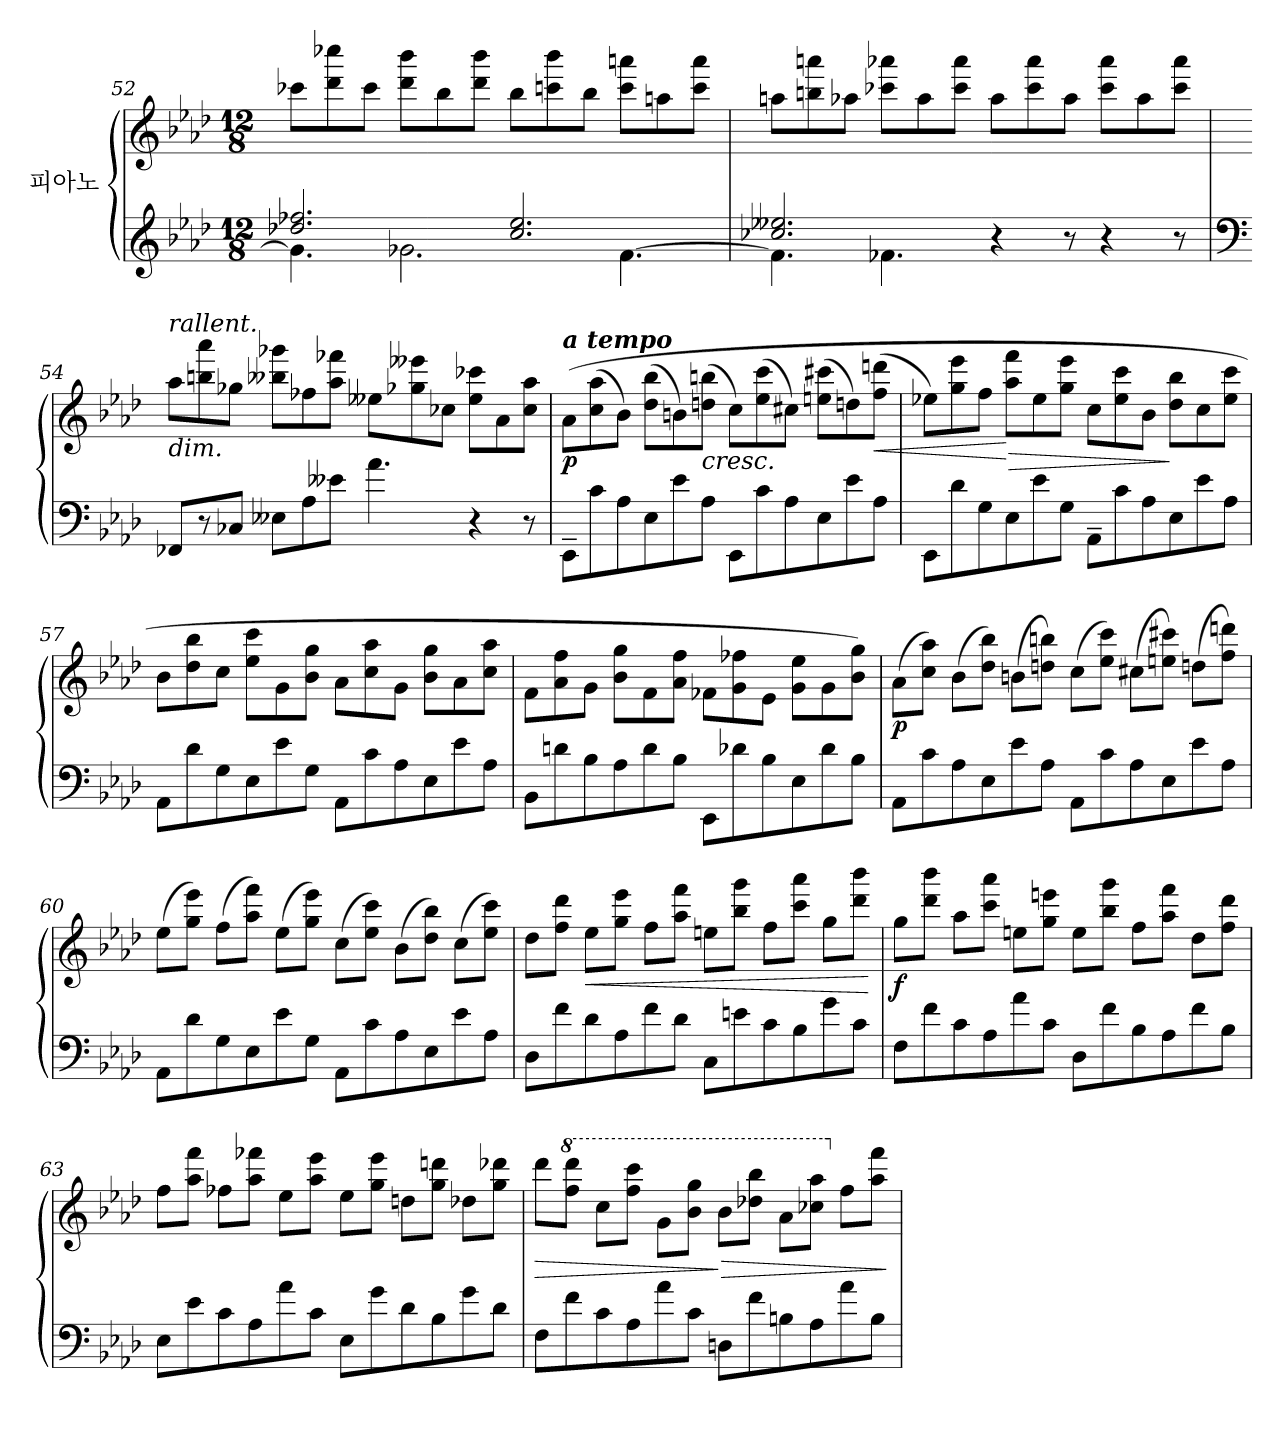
**kern	**kern	**dynam
*part1	*part1	*part1
*staff2	*staff1	*staff1/2
*I"피아노	*	*
!!LO:LB:g=z
*clefG2	*clefG2	*
*k[b-e-a-d-]	*k[b-e-a-d-]	*
*M12/8	*M12/8	*
=52	=52	=52
*^	*	*
4.g\]	2.dd-X/ 2.ff-X/	8ccc-X\L	.
.	.	8ddd-\ 8cccc-X\	.
.	.	8ccc-\J	.
2.g-X\	.	8ddd-\ 8bbb-\L	.
.	.	8bb-\	.
.	.	8ddd-\ 8bbb-\J	.
.	2.cc/ 2.ee-/	8bb-\L	.
.	.	8cccn\ 8bbb-\	.
.	.	8bb-\J	.
[4.f\	.	8ccc\ 8aaan\L	.
.	.	8aan\	.
.	.	8ccc\ 8aaa\J	.
=53	=53	=53	=53
4.f\]	2.cc-X/ 2.ee--X/	8aan\L	.
.	.	8bbn\ 8aaan\	.
.	.	8aa-X\J	.
4.f-X\	.	8ccc-X\ 8aaa-X\L	.
.	.	8aa-\	.
.	.	8ccc-\ 8aaa-\J	.
4r	2.ryy	8aa-\L	.
.	.	8ccc-\ 8aaa-\	.
8r	.	8aa-\J	.
4r	.	8ccc-\ 8aaa-\L	.
.	.	8aa-\	.
8r	.	8ccc-\ 8aaa-\J	.
*v	*v	*	*
!!LO:LB:g=z
=54	=54	=54
*clefF4	*	*
!	!LO:TX:a:i:t=rallent.	!
!	!LO:TX:b:i:t=dim.	!
8FF-X/L	8aa-\L	.
8r	8bbn\ 8aaa-\	.
8C-X/J	8gg-X\J	.
8E--X\L	8bb--X\ 8ggg-X\L	.
8A-\	8ff-X\	.
8e--X\J	8aa-\ 8fff-X\J	.
4.a-\	8ee--X\L	.
.	8gg-X\ 8eee--X\	.
.	8cc-X\J	.
4r	8ee--\ 8ccc-X\L	.
.	8a-\	.
8r	8cc-\ 8aa-\J	.
!!LO:LB:g=z
=55	=55	=55
*	*MM260	*
!	!LO:TX:a:Bi:t=a tempo	!
!	!	!LO:DY:b
8EE-~\L	(>8a-\L	p
8c\	(>8cc\ 8aa-\	.
8A-\	8b-\J)	.
8E-\	(>8dd-\ 8bb-\L	.
8e-\	8bn\)	.
!	!LO:TX:b:i:t=cresc.	!
8A-\J	(>8ddn\ 8bbn\J	.
8EE-\L	8cc\L)	.
8c\	(>8ee-\ 8ccc\	.
8A-\	8cc#X\J)	.
8E-\	(>8een\ 8ccc#X\L	.
8e-\	8ddn\)	.
!	!	!LO:HP:b
8A-\J	(>8ff\ 8dddn\J	<
=56	=56	=56
8EE-\L	8ee-X\L)	.
8d-\	8gg\ 8eee-\	.
8G\	8ff\J	.
!	!	!LO:HP:n=1:b
8E-\	8aa-\ 8fff\L	[ >
8e-\	8ee-\	.
8G\J	8gg\ 8eee-\J	.
8AA-~\L	8cc\L	.
8c\	8ee-\ 8ccc\	.
8A-\	8b-\J	.
8E-\	8dd-\ 8bb-\L	]
8e-\	8cc\	.
8A-\J	8ee-\ 8ccc\J	.
=57	=57	=57
8AA-\L	8b-\L	.
8d-\	8dd-\ 8bb-\	.
8G\	8cc\J	.
8E-\	8ee-\ 8ccc\L	.
8e-\	8g\	.
8G\J	8b-\ 8gg\J	.
8AA-\L	8a-\L	.
8c\	8cc\ 8aa-\	.
8A-\	8g\J	.
8E-\	8b-\ 8gg\L	.
8e-\	8a-\	.
8A-\J	8cc\ 8aa-\J	.
!!LO:LB:g=z
=58	=58	=58
8BB-\L	8f\L	.
8dn\	8a-\ 8ff\	.
8B-\	8g\J	.
8A-\	8b-\ 8gg\L	.
8d\	8f\	.
8B-\J	8a-\ 8ff\J	.
8EE-\L	8f-X\L	.
8d-X\	8g\ 8ff-X\	.
8B-\	8e-\J	.
8E-\	8g\ 8ee-\L	.
8d-\	8g\	.
8B-\J	8b-\ 8gg\J)	.
=59	=59	=59
!	!	!LO:DY:b
8AA-\L	(>8a-\L	p
8c\	8cc\ 8aa-\J)	.
8A-\	(>8b-\L	.
8E-\	8dd-\ 8bb-\J)	.
8e-\	(>8bn\L	.
8A-\J	8ddn\ 8bbn\J)	.
8AA-\L	(>8cc\L	.
8c\	8ee-\ 8ccc\J)	.
8A-\	(>8cc#X\L	.
8E-\	8een\ 8ccc#X\J)	.
8e-\	(>8ddn\L	.
8A-\J	8ff\ 8dddn\J)	.
!!LO:PB:g=z
=60	=60	=60
8AA-\L	(>8ee-\L	.
8d-\	8gg\ 8eee-\J)	.
8G\	(>8ff\L	.
8E-\	8aa-\ 8fff\J)	.
8e-\	(>8ee-\L	.
8G\J	8gg\ 8eee-\J)	.
8AA-\L	(>8cc\L	.
8c\	8ee-\ 8ccc\J)	.
8A-\	(>8b-\L	.
8E-\	8dd-\ 8bb-\J)	.
8e-\	(>8cc\L	.
8A-\J	8ee-\ 8ccc\J)	.
=61	=61	=61
8D-\L	8dd-\L	.
8f\	8ff\ 8ddd-\J	.
!	!	!LO:HP:b
8d-\	8ee-\L	<
8A-\	8gg\ 8eee-\J	.
8f\	8ff\L	.
8d-\J	8aa-\ 8fff\J	.
8C\L	8een\L	.
8en\	8bb-\ 8ggg\J	.
8c\	8ff\L	.
8B-\	8ccc\ 8aaa-\J	.
8g\	8gg\L	.
8c\J	8ddd-\ 8bbb-\J	.
.	.	[
!!LO:LB:g=z
=62	=62	=62
!	!	!LO:DY:b
8F\L	8gg\L	f
8f\	8ddd-\ 8bbb-\J	.
8c\	8aa-\L	.
8A-\	8ccc\ 8aaa-\J	.
8a-\	8een\L	.
8c\J	8gg\ 8eeen\J	.
8D-\L	8ee\L	.
8f\	8bb-\ 8ggg\J	.
8B-\	8ff\L	.
8A-\	8aa-\ 8fff\J	.
8f\	8dd-\L	.
8B-\J	8ff\ 8ddd-\J	.
=63	=63	=63
8E-\L	8ff\L	.
8e-\	8aa-\ 8fff\J	.
8c\	8ff-X\L	.
8A-\	8aa-\ 8fff-X\J	.
8a-\	8ee-\L	.
8c\J	8aa-\ 8eee-\J	.
8E-\L	8ee-\L	.
8g\	8gg\ 8eee-\J	.
8d-\	8ddn\L	.
8B-\	8gg\ 8dddn\J	.
8g\	8dd-X\L	.
8d-\J	8gg\ 8ddd-X\J	.
!!LO:LB:g=z
=64	=64	=64
!	!	!LO:HP:b
8F\L	8ddd-\L	>
*	*8va	*
8f\	8fff\ 8dddd-\J	.
8c\	8ccc\L	.
8A-\	8fff\ 8cccc\J	.
8a-\	8gg\L	.
8c\J	8bb-\ 8ggg\J	.
!	!	!LO:HP:n=1:b
8Dn\L	8bb-\L	] >
8f\	8ddd-X\ 8bbb-\J	.
8Bn\	8aa-\L	.
8A-\	8ccc-X\ 8aaa-\J	.
*	*X8va	*
8a-\	8ff\L	.
8B\J	8aa-\ 8fff\J	.
.	.	]
=	=	=
*-	*-	*-
